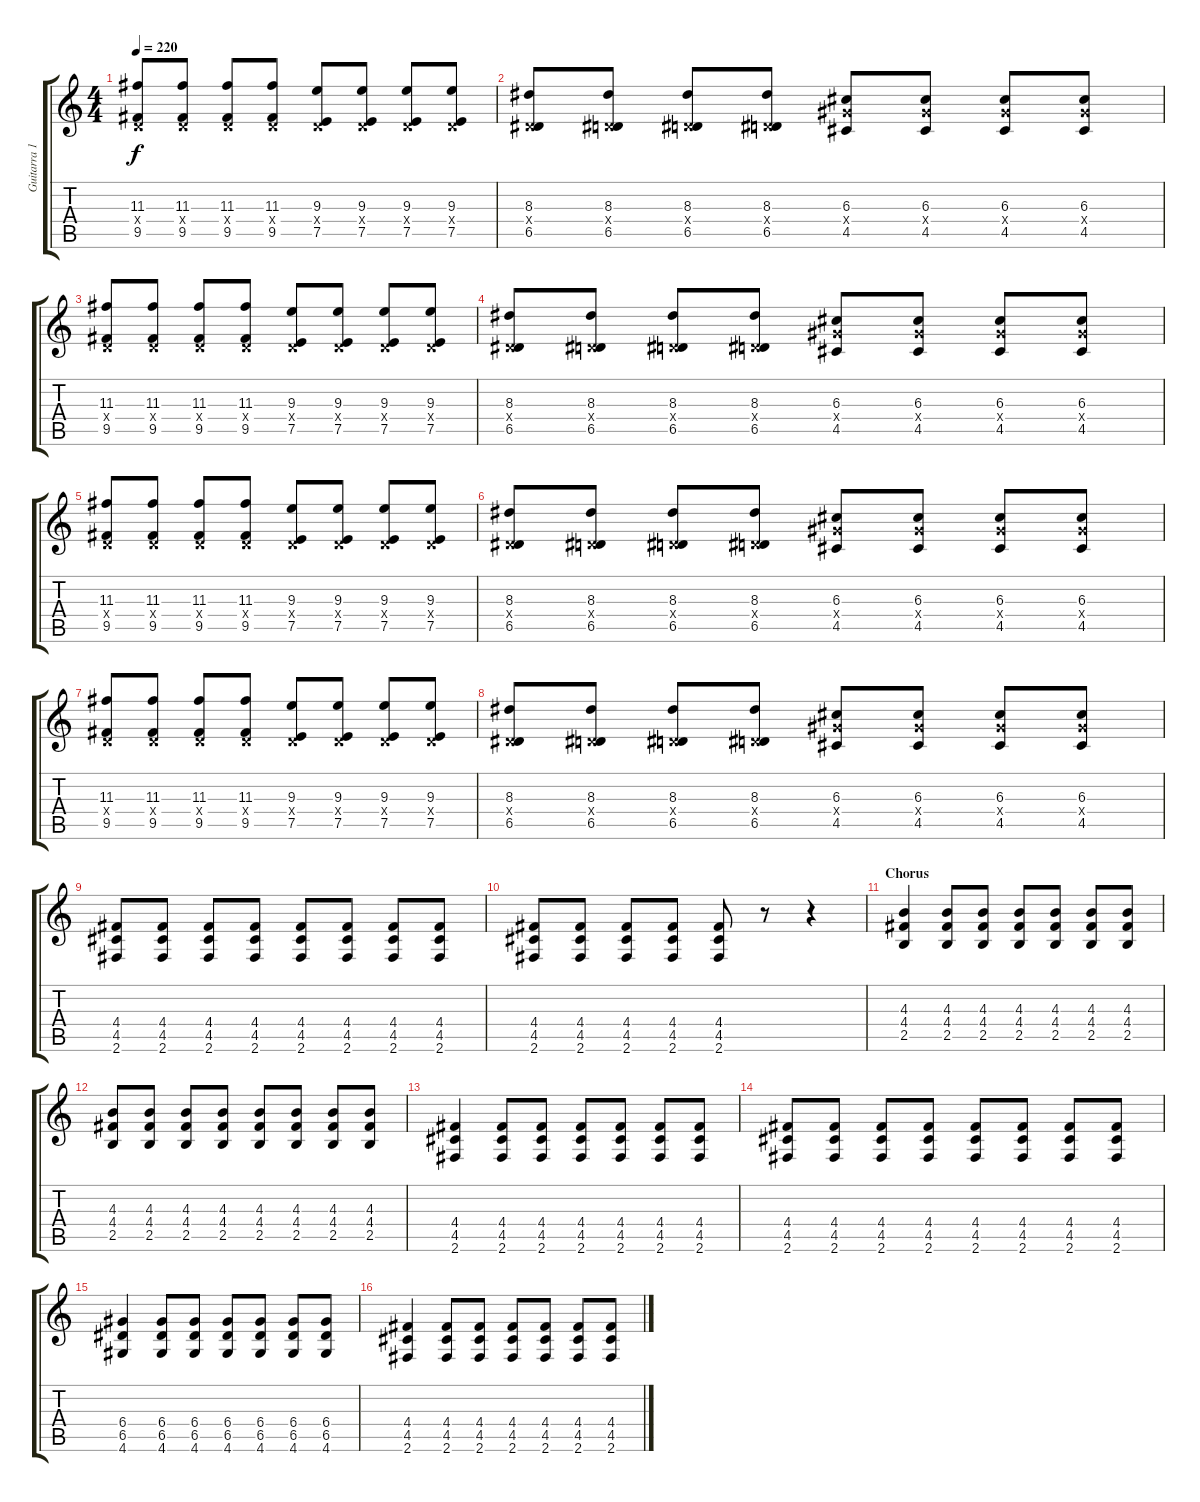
\track ("Guitarra 1 - Mathias" "Guitarra 1") {instrument distortionguitar}
\staff {score tabs}
\tuning (E4 B3 G3 D3 A2 E2) {hide}
\ts (4 4)
\tempo 220
\clef g2
\ks c
(11.3 0.4{x} 9.5).8{dy f volume 16} (11.3 0.4{x} 9.5).8 (11.3 0.4{x} 9.5).8 (11.3 0.4{x} 9.5).8 (9.3 0.4{x} 7.5).8 (9.3 0.4{x} 7.5).8 (9.3 0.4{x} 7.5).8 (9.3 0.4{x} 7.5).8 |
(8.3 0.4{x} 6.5).8 (8.3 0.4{x} 6.5).8 (8.3 0.4{x} 6.5).8 (8.3 0.4{x} 6.5).8 (6.3 6.4{x} 4.5).8 (6.3 6.4{x} 4.5).8 (6.3 6.4{x} 4.5).8 (6.3 6.4{x} 4.5).8 |
(11.3 0.4{x} 9.5).8 (11.3 0.4{x} 9.5).8 (11.3 0.4{x} 9.5).8 (11.3 0.4{x} 9.5).8 (9.3 0.4{x} 7.5).8 (9.3 0.4{x} 7.5).8 (9.3 0.4{x} 7.5).8 (9.3 0.4{x} 7.5).8 |
(8.3 0.4{x} 6.5).8 (8.3 0.4{x} 6.5).8 (8.3 0.4{x} 6.5).8 (8.3 0.4{x} 6.5).8 (6.3 6.4{x} 4.5).8 (6.3 6.4{x} 4.5).8 (6.3 6.4{x} 4.5).8 (6.3 6.4{x} 4.5).8 |
(11.3 0.4{x} 9.5).8 (11.3 0.4{x} 9.5).8 (11.3 0.4{x} 9.5).8 (11.3 0.4{x} 9.5).8 (9.3 0.4{x} 7.5).8 (9.3 0.4{x} 7.5).8 (9.3 0.4{x} 7.5).8 (9.3 0.4{x} 7.5).8 |
(8.3 0.4{x} 6.5).8 (8.3 0.4{x} 6.5).8 (8.3 0.4{x} 6.5).8 (8.3 0.4{x} 6.5).8 (6.3 6.4{x} 4.5).8 (6.3 6.4{x} 4.5).8 (6.3 6.4{x} 4.5).8 (6.3 6.4{x} 4.5).8 |
(11.3 0.4{x} 9.5).8 (11.3 0.4{x} 9.5).8 (11.3 0.4{x} 9.5).8 (11.3 0.4{x} 9.5).8 (9.3 0.4{x} 7.5).8 (9.3 0.4{x} 7.5).8 (9.3 0.4{x} 7.5).8 (9.3 0.4{x} 7.5).8 |
(8.3 0.4{x} 6.5).8 (8.3 0.4{x} 6.5).8 (8.3 0.4{x} 6.5).8 (8.3 0.4{x} 6.5).8 (6.3 6.4{x} 4.5).8 (6.3 6.4{x} 4.5).8 (6.3 6.4{x} 4.5).8 (6.3 6.4{x} 4.5).8 |
(4.4 4.5 2.6).8{volume 13} (4.4 4.5 2.6).8 (4.4 4.5 2.6).8 (4.4 4.5 2.6).8 (4.4 4.5 2.6).8 (4.4 4.5 2.6).8 (4.4 4.5 2.6).8 (4.4 4.5 2.6).8 |
(4.4 4.5 2.6).8 (4.4 4.5 2.6).8 (4.4 4.5 2.6).8 (4.4 4.5 2.6).8 (4.4 4.5 2.6).8 r.8 r.4 |
\section ("" "Chorus")
(4.3 4.4 2.5).4 (4.3 4.4 2.5).8 (4.3 4.4 2.5).8 (4.3 4.4 2.5).8 (4.3 4.4 2.5).8 (4.3 4.4 2.5).8 (4.3 4.4 2.5).8 |
(4.3 4.4 2.5).8 (4.3 4.4 2.5).8 (4.3 4.4 2.5).8 (4.3 4.4 2.5).8 (4.3 4.4 2.5).8 (4.3 4.4 2.5).8 (4.3 4.4 2.5).8 (4.3 4.4 2.5).8 |
(4.4 4.5 2.6).4 (4.4 4.5 2.6).8 (4.4 4.5 2.6).8 (4.4 4.5 2.6).8 (4.4 4.5 2.6).8 (4.4 4.5 2.6).8 (4.4 4.5 2.6).8 |
(4.4 4.5 2.6).8 (4.4 4.5 2.6).8 (4.4 4.5 2.6).8 (4.4 4.5 2.6).8 (4.4 4.5 2.6).8 (4.4 4.5 2.6).8 (4.4 4.5 2.6).8 (4.4 4.5 2.6).8 |
(6.4 6.5 4.6).4 (6.4 6.5 4.6).8 (6.4 6.5 4.6).8 (6.4 6.5 4.6).8 (6.4 6.5 4.6).8 (6.4 6.5 4.6).8 (6.4 6.5 4.6).8 |
(4.4 4.5 2.6).4 (4.4 4.5 2.6).8 (4.4 4.5 2.6).8 (4.4 4.5 2.6).8 (4.4 4.5 2.6).8 (4.4 4.5 2.6).8 (4.4 4.5 2.6).8
